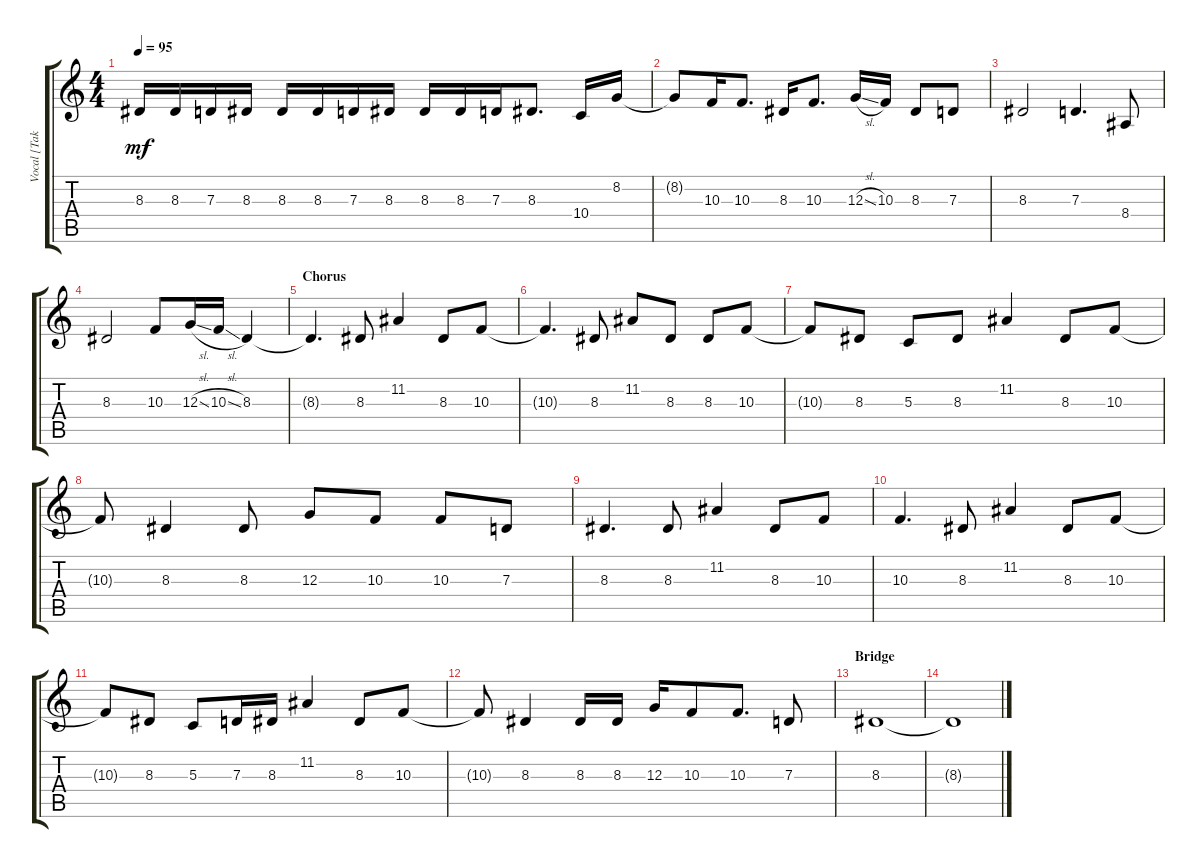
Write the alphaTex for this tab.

\track ("Vocal [Taka]" "Vocal [Tak") {instrument recorder}
\staff {score tabs}
\tuning (E4 B3 G3 D3 A2 E2) {hide}
\ts (4 4)
\tempo 95
\clef g2
\ks c
8.3.16{dy mf} 8.3.16 7.3.16 8.3.16 8.3.16 8.3.16 7.3.16 8.3.16 8.3.16 8.3.16 7.3.16 8.3.8{d} 10.4.16 8.2.16 |
8.2{t}.8 10.3.16 10.3.8{d} 8.3.16 10.3.8{d} 12.3{sl}.16 10.3.16 8.3.8 7.3.8 |
8.3.2 7.3.4{d} 8.4.8 |
8.3.2 10.3.8 12.3{sl}.16 10.3{sl}.16 8.3.4 |
\section ("" "Chorus")
8.3{t}.4{d} 8.3.8 11.2.4 8.3.8 10.3.8 |
10.3{t}.4{d} 8.3.8 11.2.8 8.3.8 8.3.8 10.3.8 |
10.3{t}.8 8.3.8 5.3.8 8.3.8 11.2.4 8.3.8 10.3.8 |
10.3{t}.8 8.3.4 8.3.8 12.3.8 10.3.8 10.3.8 7.3.8 |
8.3.4{d} 8.3.8 11.2.4 8.3.8 10.3.8 |
10.3.4{d} 8.3.8 11.2.4 8.3.8 10.3.8 |
10.3{t}.8 8.3.8 5.3.8 7.3.16 8.3.16 11.2.4 8.3.8 10.3.8 |
10.3{t}.8 8.3.4 8.3.16 8.3.16 12.3.16 10.3.8 10.3.8{d} 7.3.8 |
\section ("" "Bridge")
8.3.1 |
8.3{t}.1
